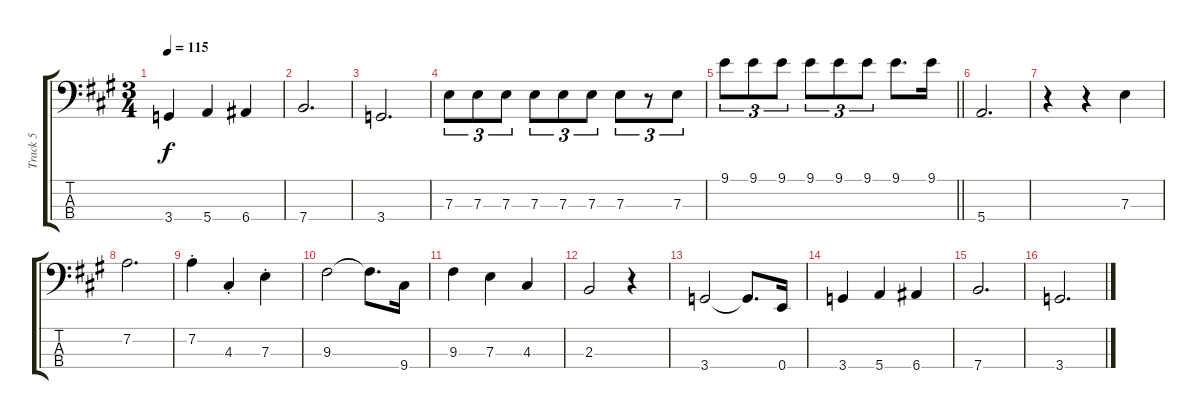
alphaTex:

\track ("Track 5" "Track 5") {instrument electricbassfinger}
\staff {score tabs}
\tuning (G2 D2 A1 E1) {hide}
\ts (3 4)
\tempo 115
\clef f4
\ks a
3.4.4{dy f} 5.4.4 6.4.4 |
7.4.2{d} |
3.4.2{d} |
7.3.8{tu (3 2)} 7.3.8{tu (3 2)} 7.3.8{tu (3 2)} 7.3.8{tu (3 2)} 7.3.8{tu (3 2)} 7.3.8{tu (3 2)} 7.3.8{tu (3 2)} r.8{tu (3 2)} 7.3.8{tu (3 2)} |
\barLineRight lightlight
9.1.8{tu (3 2)} 9.1.8{tu (3 2)} 9.1.8{tu (3 2)} 9.1.8{tu (3 2)} 9.1.8{tu (3 2)} 9.1.8{tu (3 2)} 9.1.8{d} 9.1.16 |
5.4.2{d} |
r.4 r.4 7.3.4 |
7.2.2{d} |
7.2{st}.4 4.3{st}.4 7.3{st}.4 |
9.3.2 9.3{t}.8{d} 9.4.16 |
9.3.4 7.3.4 4.3.4 |
2.3.2 r.4 |
3.4.2 3.4{t}.8{d} 0.4.16 |
3.4.4 5.4.4 6.4.4 |
7.4.2{d} |
3.4.2{d}
